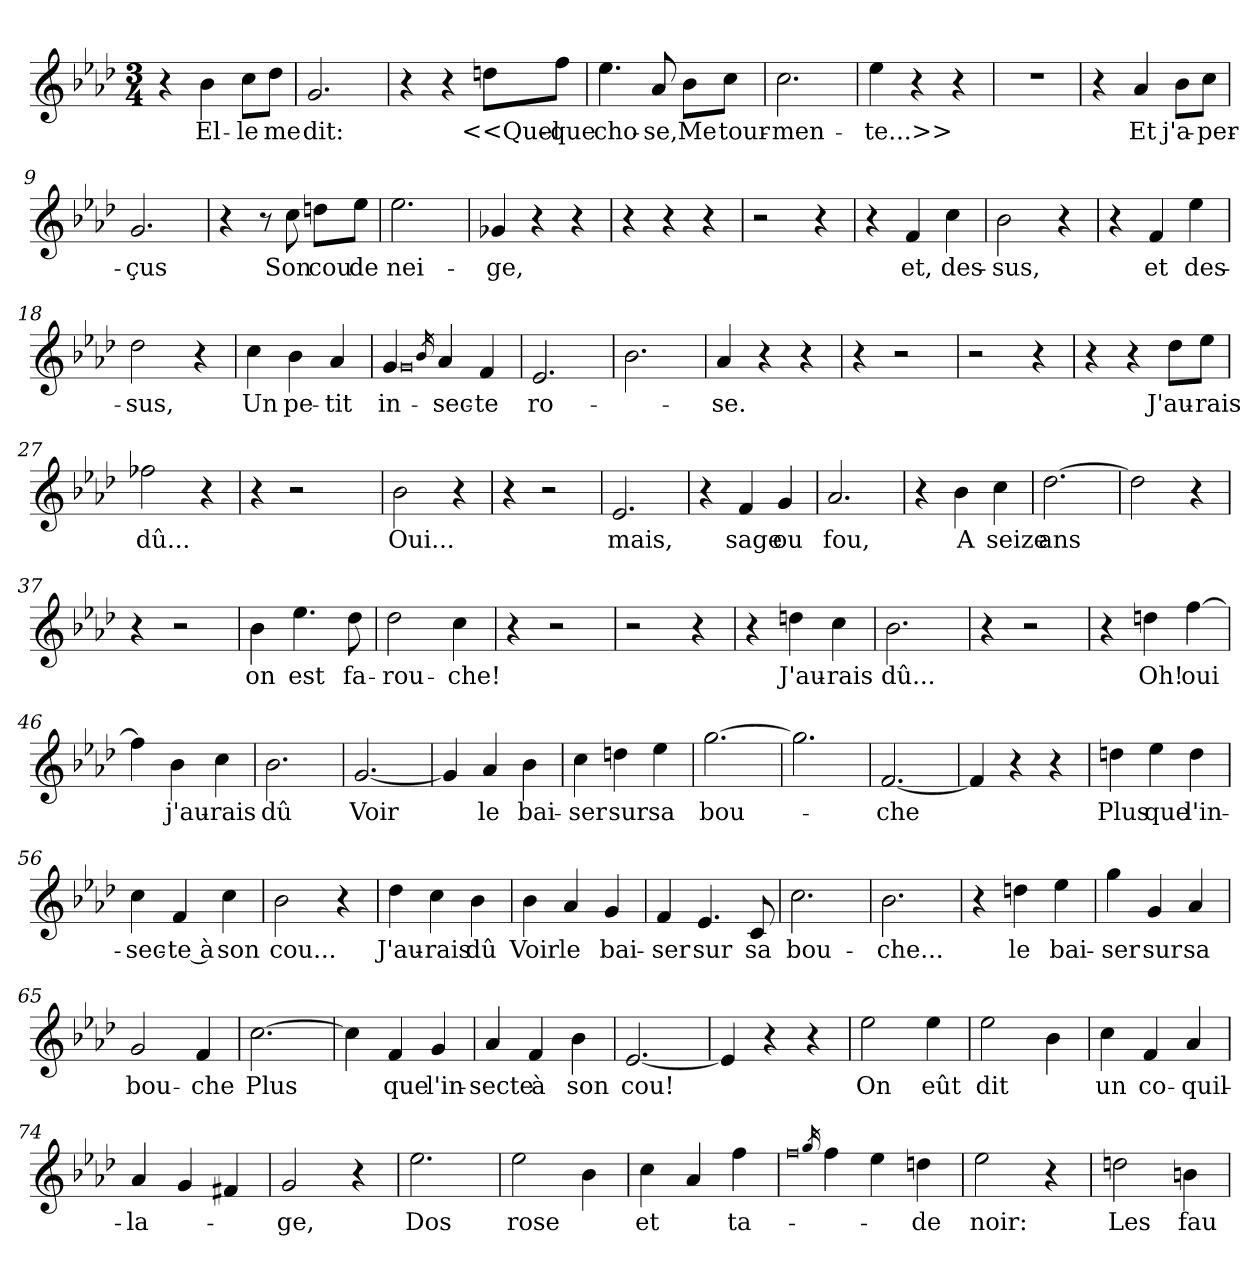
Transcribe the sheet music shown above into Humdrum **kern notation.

**kern	**text
*part1	*part1
*staff1	*staff1
*clefG2	*
*k[b-e-a-d-]	*
*M3/4	*
=1	=1
4r	.
!	!LO:LY:b
4b-\	El-
!	!LO:LY:b
8cc\L	-le
!	!LO:LY:b
8dd-\J	me
=2	=2
!	!LO:LY:b
2.g/	dit:
=3	=3
4r	.
4r	.
!	!LO:LY:b
8ddn\L	<<Quel-
!	!LO:LY:b
8ff\J	-que
=4	=4
!	!LO:LY:b
4.ee-\	cho-
!	!LO:LY:b
8a-/	-se,
!	!LO:LY:b
8b-\L	Me
!	!LO:LY:b
8cc\J	tour-
=5	=5
!	!LO:LY:b
2.cc\	-men-
=6	=6
!	!LO:LY:b
4ee-\	-te...>>
4r	.
4r	.
=7	=7
2.r	.
=8	=8
4r	.
!	!LO:LY:b
4a-/	Et
!	!LO:LY:b
8b-\L	j'a-
!	!LO:LY:b
8cc\J	-per-
=9	=9
!	!LO:LY:b
2.g/	-çus
=10	=10
4r	.
8r	.
!	!LO:LY:b
8cc\	Son
!	!LO:LY:b
8ddn\L	cou
!	!LO:LY:b
8ee-\J	de
=11	=11
!	!LO:LY:b
2.ee-\	nei-
!!LO:LB:g=z
=12	=12
!	!LO:LY:b
4g-X/	-ge,
4r	.
4r	.
=13	=13
4r	.
4r	.
4r	.
=14	=14
2r	.
4r	.
=15	=15
4r	.
!	!LO:LY:b
4f/	et,
!	!LO:LY:b
4cc\	des-
=16	=16
!	!LO:LY:b
2b-\	-sus,
4r	.
=17	=17
4r	.
!	!LO:LY:b
4f/	et
!	!LO:LY:b
4ee-\	des-
=18	=18
!	!LO:LY:b
2dd-\	-sus,
4r	.
=19	=19
!	!LO:LY:b
4cc\	Un
!	!LO:LY:b
4b-\	pe-
!	!LO:LY:b
4a-/	-tit
=20	=20
!	!LO:LY:b
4g/	in-
0qg	.
16qb-/	.
!	!LO:LY:b
4a-/	-sec-
!	!LO:LY:b
4f/	-te
=21	=21
!	!LO:LY:b
2.e-/	ro-
=22	=22
2.b-\	.
=23	=23
!	!LO:LY:b
4a-/	-se.
4r	.
4r	.
=24	=24
4r	.
2r	.
!!LO:LB:g=z
=25	=25
2r	.
4r	.
=26	=26
4r	.
4r	.
!	!LO:LY:b
8dd-\L	J'au-
!	!LO:LY:b
8ee-\J	-rais
=27	=27
!	!LO:LY:b
2ff-X\	dû...
4r	.
=28	=28
4r	.
2r	.
=29	=29
!	!LO:LY:b
2b-\	Oui...
4r	.
=30	=30
4r	.
2r	.
=31	=31
!	!LO:LY:b
2.e-/	mais,
=32	=32
4r	.
!	!LO:LY:b
4f/	sage
!	!LO:LY:b
4g/	ou
=33	=33
!	!LO:LY:b
2.a-/	fou,
=34	=34
4r	.
!	!LO:LY:b
4b-\	A
!	!LO:LY:b
4cc\	seize
=35	=35
!	!LO:LY:b
[2.dd-\	ans
=36	=36
2dd-\]	.
4r	.
=37	=37
4r	.
2r	.
=38	=38
!	!LO:LY:b
4b-\	on
!	!LO:LY:b
4.ee-\	est
!	!LO:LY:b
8dd-\	fa-
!!LO:LB:g=z
=39	=39
!	!LO:LY:b
2dd-\	-rou-
!	!LO:LY:b
4cc\	-che!
=40	=40
4r	.
2r	.
=41	=41
2r	.
4r	.
=42	=42
4r	.
!	!LO:LY:b
4ddn\	J'au-
!	!LO:LY:b
4cc\	-rais
=43	=43
!	!LO:LY:b
2.b-\	dû...
=44	=44
4r	.
2r	.
=45	=45
4r	.
!	!LO:LY:b
4ddn\	Oh!
!	!LO:LY:b
[4ff\	oui
=46	=46
4ff\]	.
!	!LO:LY:b
4b-\	j'au-
!	!LO:LY:b
4cc\	-rais
=47	=47
!	!LO:LY:b
2.b-\	dû
=48	=48
!	!LO:LY:b
[2.g/	Voir
=49	=49
4g/]	.
!	!LO:LY:b
4a-/	le
!	!LO:LY:b
4b-\	bai-
=50	=50
!	!LO:LY:b
4cc\	-ser
!	!LO:LY:b
4ddn\	sur
!	!LO:LY:b
4ee-\	sa
=51	=51
!	!LO:LY:b
[2.gg\	bou-
!!LO:LB:g=z
=52	=52
2.gg\]	.
=53	=53
!	!LO:LY:b
[2.f/	-che
=54	=54
4f/]	.
4r	.
4r	.
=55	=55
!	!LO:LY:b
4ddn\	Plus
!	!LO:LY:b
4ee-\	que
!	!LO:LY:b
4dd\	l'in-
=56	=56
!	!LO:LY:b
4cc\	-sec-
!	!LO:LY:b
4f/	-te à
!	!LO:LY:b
4cc\	son
=57	=57
!	!LO:LY:b
2b-\	cou...
4r	.
=58	=58
!	!LO:LY:b
4dd-\	J'au-
!	!LO:LY:b
4cc\	-rais
!	!LO:LY:b
4b-\	dû
=59	=59
!	!LO:LY:b
4b-\	Voir
!	!LO:LY:b
4a-/	le
!	!LO:LY:b
4g/	bai-
=60	=60
!	!LO:LY:b
4f/	-ser
!	!LO:LY:b
4.e-/	sur
!	!LO:LY:b
8c/	sa
=61	=61
!	!LO:LY:b
2.cc\	bou-
=62	=62
!	!LO:LY:b
2.b-\	-che...
!!LO:LB:g=z
=63	=63
4r	.
!	!LO:LY:b
4ddn\	le
!	!LO:LY:b
4ee-\	bai-
=64	=64
!	!LO:LY:b
4gg\	-ser
!	!LO:LY:b
4g/	sur
!	!LO:LY:b
4a-/	sa
=65	=65
!	!LO:LY:b
2g/	bou-
!	!LO:LY:b
4f/	-che
=66	=66
!	!LO:LY:b
[2.cc\	Plus
=67	=67
4cc\]	.
!	!LO:LY:b
4f/	que
!	!LO:LY:b
4g/	l'in-
=68	=68
!	!LO:LY:b
4a-/	-secte
!	!LO:LY:b
4f/	à
!	!LO:LY:b
4b-\	son
=69	=69
!	!LO:LY:b
[2.e-/	cou!
=70	=70
4e-/]	.
4r	.
4r	.
=71	=71
!	!LO:LY:b
2ee-\	On
!	!LO:LY:b
4ee-\	eût
=72	=72
!	!LO:LY:b
2ee-\	dit
4b-\	.
=73	=73
!	!LO:LY:b
4cc\	un
!	!LO:LY:b
4f/	co-
!	!LO:LY:b
4a-/	-quil-
=74	=74
!	!LO:LY:b
4a-/	-la-
4g/	.
4f#X/	.
!!LO:LB:g=z
=75	=75
!	!LO:LY:b
2g/	-ge,
4r	.
=76	=76
!	!LO:LY:b
2.ee-\	Dos
=77	=77
!	!LO:LY:b
2ee-\	rose
4b-\	.
=78	=78
!	!LO:LY:b
4cc\	et
4a-/	.
!	!LO:LY:b
4ff\	ta-
=79	=79
0qff	.
16qgg/	.
4ff\	.
4ee-\	.
!	!LO:LY:b
4ddn\	de
=80	=80
!	!LO:LY:b
2ee-\	noir:
4r	.
=81	=81
!	!LO:LY:b
2ddn\	Les
!	!LO:LY:b
4bn\	fau-
=	=
*-	*-
